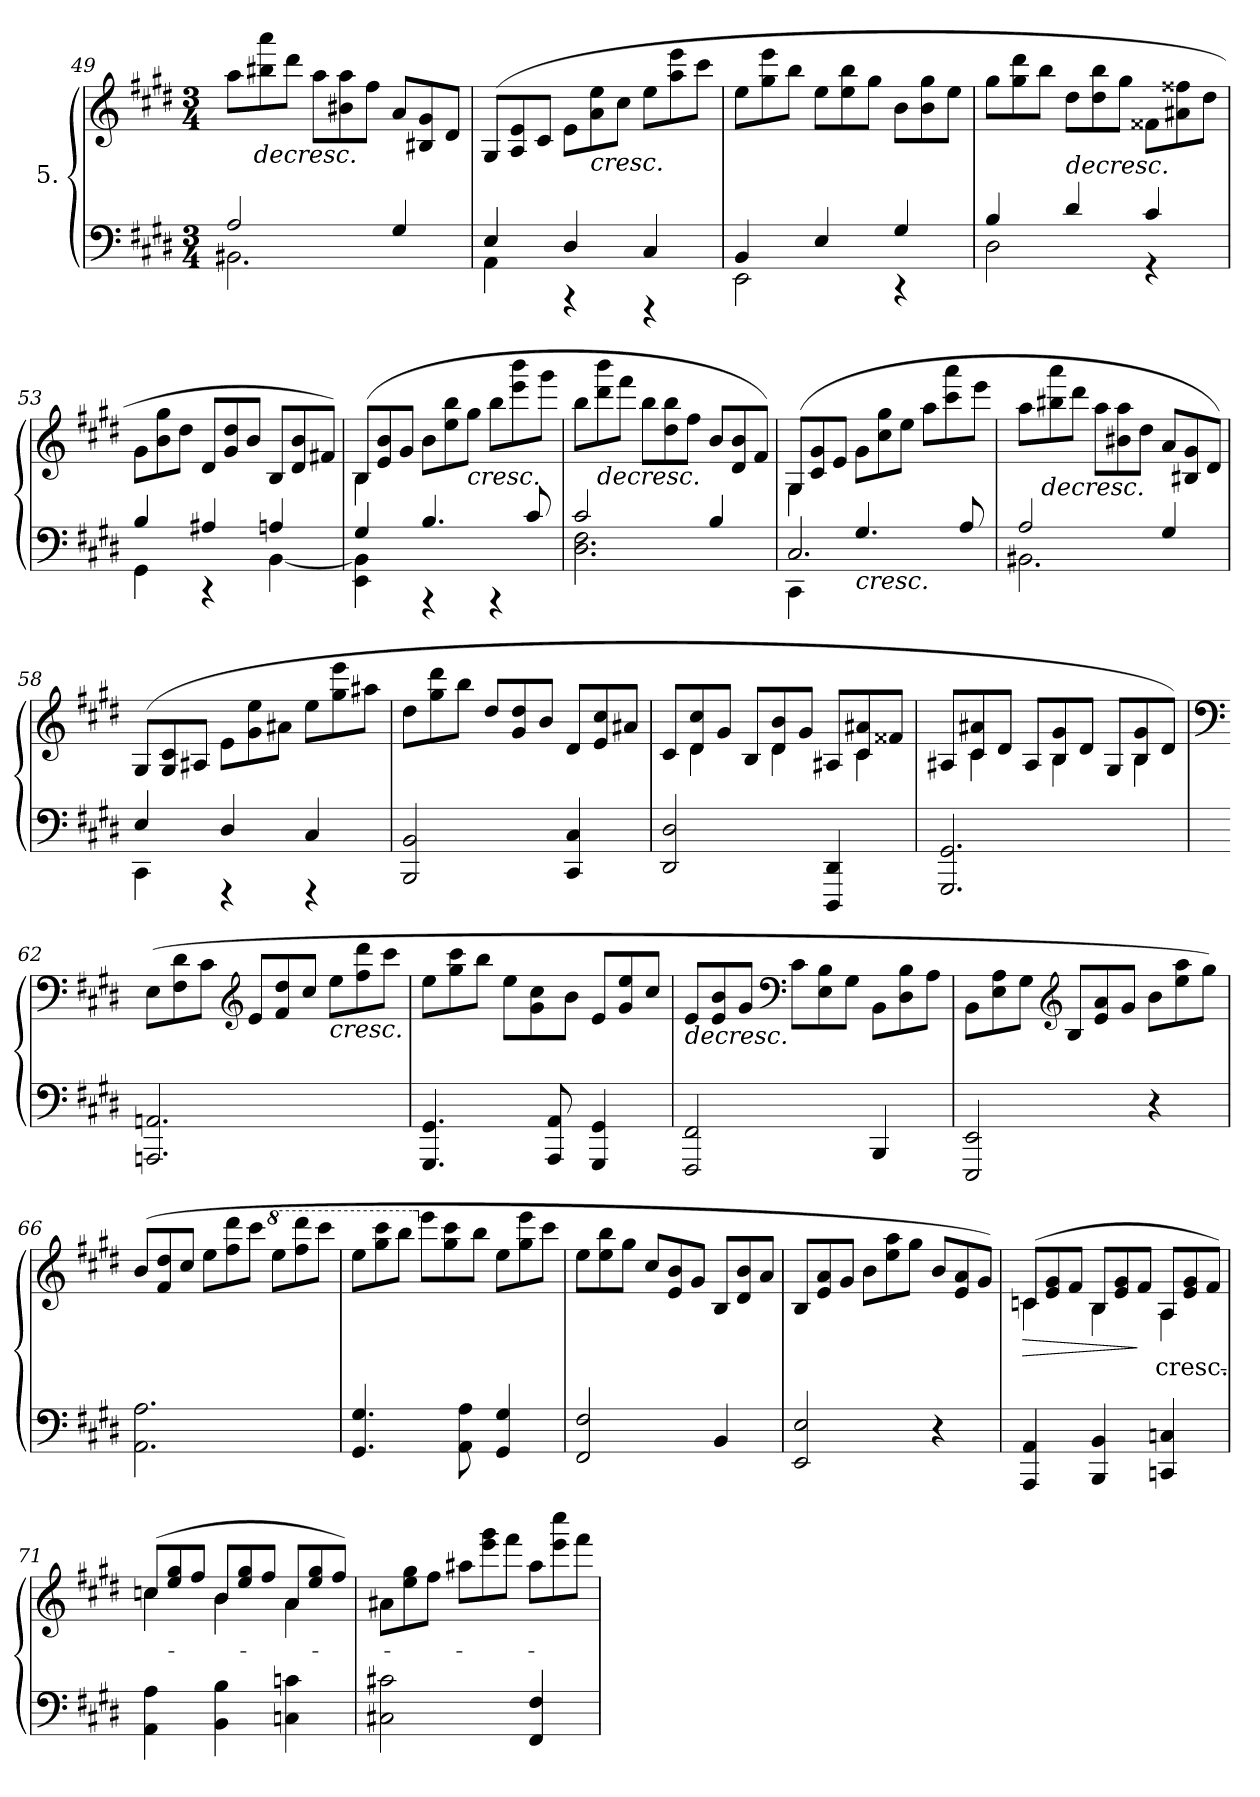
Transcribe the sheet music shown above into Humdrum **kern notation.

**kern	**kern	**text	**dynam
*part1	*part1	*part1	*part1
*staff2	*staff1	*staff1	*staff1/2
*I"5.	*	*	*
*clefF4	*clefG2	*	*
*k[f#c#g#d#]	*k[f#c#g#d#]	*	*
*E:	*E:	*	*
*M3/4	*M3/4	*	*
=49	=49	=49	=49
*^	*	*	*
*	*	*Xtuplet	*	*
2A/	2.BB#X\	12aa\L	.	.
!	!	!	!	!LO:HP:b
.	.	12bb#X\ 12aaa\	.	>
.	.	12ddd#\J	.	.
.	.	12aa\L	.	.
.	.	12b#X\ 12aa\	.	.
.	.	12ff#\J	.	.
4G#/	.	12a/L	.	.
.	.	12B#X/ 12g#/	.	.
.	.	12d#/J	.	.
=50	=50	=50	=50	=50
4E/	4AA\	(>12G#/L	.	.
.	.	12A/ 12e/	.	.
.	.	12c#/J	.	.
4rAAA	4D#/	12e\L	.	.
!	!	!	!	!LO:HP:b
.	.	12a\ 12ee\	.	<
.	.	12cc#\J	.	.
4rFFF	4C#/	12ee\L	.	.
.	.	12aa\ 12eee\	.	.
.	.	12ccc#\J	.	.
!!LO:LB:g=z
=51	=51	=51	=51	=51
4BB/	2EE\	12ee\L	.	.
.	.	12gg#\ 12eee\	.	.
.	.	12bb\J	.	.
4E/	.	12ee\L	.	.
.	.	12ee\ 12bb\	.	.
.	.	12gg#\J	.	.
4rCC	4G#/	12b\L	.	.
.	.	12b\ 12gg#\	.	.
.	.	12ee\J	.	.
*v	*v	*	*	*
.	.	.	]
=52	=52	=52	=52
*^	*	*	*
4B/	2D#\	12gg#\L	.	.
.	.	12gg#\ 12ddd#\	.	.
.	.	12bb\J	.	.
!	!	!	!	!LO:HP:b
4d#/	.	12dd#\L	.	>
.	.	12dd#\ 12bb\	.	.
.	.	12gg#\J	.	.
4rGG	4c#/	12f##X\L	.	.
.	.	12a#X\ 12ff##X\	.	.
.	.	12dd#\J	.	.
=53	=53	=53	=53	=53
4B:/	4GG#\	12g#\L	.	.
.	.	12b\ 12gg#\	.	.
.	.	12dd#\J	.	.
4rCC	4A#X/	12d#/L	.	.
.	.	12g#/ 12dd#/	.	[
.	.	12b/J	.	.
4An/	[4BB\	12B/L	.	.
.	.	12d#/ 12b/	.	.
.	.	12f#X/J)	.	.
=54	=54	=54	=54	=54
*	*	*^	*	*
4G#:/	4EE\ 4BB\]	(>12B/L	4B\	.	.
.	.	12e/ 12b/	.	.	.
.	.	12g#/J	.	.	.
4rAAA	4.B/	12b\L	2ryy	.	.
.	.	12ee\ 12bb\	.	.	.
!	!	!	!	!	!LO:HP:b
.	.	12gg#\J	.	.	<
4rAAA	.	12bb\L	.	.	.
.	.	12eee\ 12bbb\	.	.	.
.	8c#/	.	.	.	.
.	.	12ggg#\J	.	.	]
*	*	*v	*v	*	*
=55	=55	=55	=55	=55
2c#/	2.D#\ 2.F#\	12bb\L	.	.
!	!	!	!	!LO:HP:b
.	.	12ddd#\ 12bbb\	.	>
.	.	12fff#\J	.	.
.	.	12bb\L	.	.
.	.	12dd#\ 12bb\	.	.
.	.	12ff#\J	.	[
4B/	.	12b/L	.	.
.	.	12d#/ 12b/	.	.
.	.	12f#/J)	.	.
!!LO:LB:g=z
=56	=56	=56	=56	=56
*	*^	*^	*	*
2.ryy	2.C#/	4CC#\	(>12G#/L	4G#\	.	.
.	.	.	12c#/ 12g#/	.	.	.
.	.	.	12e/J	.	.	.
!	!	!	!	!	!	!LO:HP:b=2
.	.	4.G#/	12g#\L	2ryy	.	<
.	.	.	12cc#\ 12gg#\	.	.	.
.	.	.	12ee\J	.	.	.
.	.	.	12aa\L	.	.	.
.	.	.	12ccc#\ 12aaa\	.	.	.
.	.	8A/	.	.	.	]
.	.	.	12eee\J	.	.	.
*	*v	*v	*	*	*	*
*	*	*v	*v	*	*
=57	=57	=57	=57	=57
2A/	2.BB#X\	12aa\L	.	.
!	!	!	!	!LO:HP:b
.	.	12bb#X\ 12aaa\	.	>
.	.	12ddd#\J	.	.
.	.	12aa\L	.	.
.	.	12b#X\ 12aa\	.	.
.	.	12dd#\J	.	[
4G#/	.	12a/L	.	.
.	.	12B#X/ 12g#/	.	.
.	.	12d#/J)	.	.
=58	=58	=58	=58	=58
4E:/	4CC#\	(>12G#/L	.	.
.	.	12G#/ 12c#/	.	.
.	.	12A#X/J	.	.
4rFFF	4D#/	12e\L	.	.
.	.	12g#\ 12ee\	.	.
.	.	12a#X\J	.	.
4rFFF	4C#/	12ee\L	.	.
.	.	12gg#\ 12eee\	.	.
.	.	12aa#X\J	.	.
*v	*v	*	*	*
=59	=59	=59	=59
2BBB/ 2BB/	12dd#\L	.	.
.	12gg#\ 12ddd#\	.	.
.	12bb\J	.	.
.	12dd#/L	.	.
.	12g#/ 12dd#/	.	.
.	12b/J	.	.
4CC#/ 4C#/	12d#/L	.	.
.	12e/ 12cc#/	.	.
.	12a#X/J	.	.
=60	=60	=60	=60
*	*^	*	*
2DD#/ 2D#/	12c#/L	12ryy	.	.
.	12d#/ 12cc#/	6d#\	.	.
.	12g#/J	.	.	.
.	12B/L	12ryy	.	.
.	12d#/ 12b/	6d#\	.	.
.	12g#/J	.	.	.
4DDD#/ 4DD#/	12A#X/L	12ryy	.	.
.	12c#/ 12a#X/	6c#\	.	.
.	12f##X/J	.	.	.
!!LO:LB:g=z	!!
=61	=61	=61	=61	=61
2.GGG#/ 2.GG#/	12A#X/L	12ryy	.	.
.	12c#/ 12a#X/	6c#\	.	.
.	12d#/J	.	.	.
.	12A#/L	12ryy	.	.
.	12B/ 12g#/	6B\	.	.
.	12d#/J	.	.	.
.	12G#/L	12ryy	.	.
.	12B/ 12g#/	6B\	.	.
.	12d#/J)	.	.	.
*	*v	*v	*	*
=62	=62	=62	=62
*	*clefF4	*	*
2.AAAn/ 2.AAn/	(>12E\L	.	.
.	12F#\ 12d#\	.	.
.	12c#\J	.	.
*	*clefG2	*	*
.	12e/L	.	.
.	12f#/ 12dd#/	.	.
.	12cc#/J	.	.
!	!	!	!LO:HP:b
.	12ee\L	.	<
.	12ff#\ 12ddd#\	.	.
.	12ccc#\J	.	.
=63	=63	=63	=63
4.GGG#/ 4.GG#/	12ee\L	.	.
.	12gg#\ 12ccc#\	.	.
.	12bb\J	.	.
.	12ee\L	.	.
.	12g#\ 12cc#\	.	.
8AAA/ 8AA/	.	.	.
.	12b\J	.	.
4GGG#/ 4GG#/	12e/L	.	]
.	12g#/ 12ee/	.	.
.	12cc#/J	.	.
=64	=64	=64	=64
!	!	!	!LO:HP:b
2FFF#/ 2FF#/	12e/L	.	>
.	12e/ 12b/	.	.
.	12g#/J	.	.
*	*clefF4	*	*
.	12c#\L	.	.
.	12E\ 12B\	.	.
.	12G#\J	.	.
4BBB/	12BB\L	.	.
.	12D#\ 12B\	.	.
.	12A\J	.	[
=65	=65	=65	=65
2EEE/ 2EE/	12BB\L	.	.
.	12E\ 12A\	.	.
.	12G#\J	.	.
*	*clefG2	*	*
.	12B/L	.	.
.	12e/ 12a/	.	.
.	12g#/J	.	.
4r	12b\L	.	.
.	12ee\ 12aa\	.	.
.	12gg#\J)	.	.
!!LO:LB:g=z
=66	=66	=66	=66
2.AA\ 2.A\	(>12b/L	.	.
.	12f#/ 12dd#/	.	.
.	12cc#/J	.	.
.	12ee\L	.	.
.	12ff#\ 12ddd#\	.	.
.	12ccc#\J	.	.
*	*8va	*	*
.	12eee\L	.	.
.	12fff#\ 12dddd#\	.	.
.	12cccc#\J	.	.
=67	=67	=67	=67
4.GG#/ 4.G#/	12eee\L	.	.
.	12ggg#\ 12cccc#\	.	.
.	12bbb\J	.	.
*	*X8va	*	*
.	12eee\L	.	.
.	12gg#\ 12ccc#\	.	.
8AA\ 8A\	.	.	.
.	12bb\J	.	.
4GG#/ 4G#/	12ee\L	.	.
.	12gg#\ 12eee\	.	.
.	12ccc#\J	.	.
=68	=68	=68	=68
2FF#/ 2F#/	12ee\L	.	.
.	12ee\ 12bb\	.	.
.	12gg#\J	.	.
.	12cc#/L	.	.
.	12e/ 12b/	.	.
.	12g#/J	.	.
4BB/	12B/L	.	.
.	12d#/ 12b/	.	.
.	12a/J	.	.
=69	=69	=69	=69
2EE/ 2E/	12B/L	.	.
.	12e/ 12a/	.	.
.	12g#/J	.	.
.	12b\L	.	.
.	12ee\ 12aa\	.	.
.	12gg#\J	.	.
4r	12b/L	.	.
.	12e/ 12a/	.	.
.	12g#/J)	.	.
!!LO:PB:g=z
=70	=70	=70	=70
!	!	!	!LO:HP:b
*	*^	*	*
4AAA/ 4AA/	(>12cn/L	4c\	.	>
.	12e/ 12g#/	.	.	.
.	12f#/J	.	.	.
4BBB/ 4BB/	12B/L	4B\	.	.
.	12e/ 12g#/	.	.	.
.	12f#/J	.	.	]
!	!	!	!LO:LY:b	!
4CCn/ 4Cn/	12A/L	4A\	cresc.-	.
.	12e/ 12g#/	.	.	.
.	12f#/J)	.	.	.
=71	=71	=71	=71	=71
4AA\ 4A\	(>12ccn/L	4cc\	.	.
.	12ee/ 12gg#/	.	.	.
.	12ff#/J	.	.	.
4BB\ 4B\	12b/L	4b\	.	.
.	12ee/ 12gg#/	.	.	.
.	12ff#/J	.	.	.
4Cn\ 4cn\	12a/L	4a\	.	]
.	12ee/ 12gg#/	.	.	.
.	12ff#/J)	.	.	.
*	*v	*v	*	*
=72	=72	=72	=72
2C#X\ 2c#X\	12a#X\L	.	.
.	12ee\ 12gg#\	.	.
.	12ff#\J	.	.
.	12aa#X\L	.	.
.	12eee\ 12ggg#\	.	.
.	12fff#\J	.	.
4FF#/ 4F#/	12aa#\L	.	.
.	12eee\ 12cccc#\	.	.
.	12fff#\J	.	.
=	=	=	=
*-	*-	*-	*-
